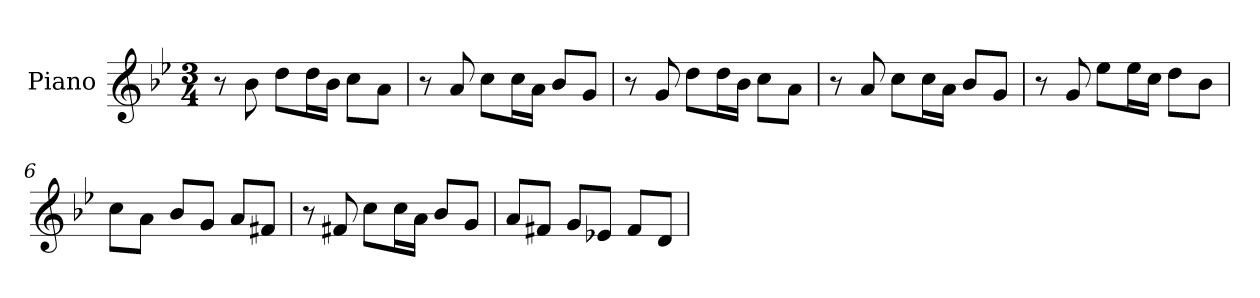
**kern	**text	**text	**text	**text
*part1	*part1	*part1	*part1	*part1
*staff1	*staff1	*staff1	*staff1	*staff1
*I"Piano	*	*	*	*
*I'Pno.	*	*	*	*
!!LO:PB:g=z
*clefG2	*	*	*	*
*k[b-e-]	*	*	*	*
*g:	*	*	*	*
*M3/4	*	*	*	*
*MM120	*	*	*	*
=1	=1	=1	=1	=1
!	!LO:LY:b:color=#000000	!LO:LY:b:color=#000000	!LO:LY:b:color=#000000	!LO:LY:b:color=#000000
8r	Gm:	i	Pedal: G	\!!Melody harmonized in thirds but not complete chords
8b-i\	.	.	.	.
8ddi\L	.	.	.	.
16ddi\L	.	.	.	.
16b-i\JJ	.	.	.	.
8cci\L	.	.	.	.
8ai\J	.	.	.	.
=2	=2	=2	=2	=2
8r	.	.	.	.
8ai/	.	.	.	.
8cci\L	.	.	.	.
16cci\L	.	.	.	.
16ai\JJ	.	.	.	.
8b-i/L	.	.	.	.
8gi/J	.	.	.	.
=3	=3	=3	=3	=3
8r	.	.	.	.
8gi/	.	.	.	.
8ddi\L	.	.	.	.
16ddi\L	.	.	.	.
16b-i\JJ	.	.	.	.
8cci\L	.	.	.	.
8ai\J	.	.	.	.
=4	=4	=4	=4	=4
8r	.	.	.	.
8ai/	.	.	.	.
8cci\L	.	.	.	.
16cci\L	.	.	.	.
16ai\JJ	.	.	.	.
8b-i/L	.	.	.	.
8gi/J	.	.	.	.
!!LO:LB:g=z
=5	=5	=5	=5	=5
8r	.	.	.	.
8gi/	.	.	.	.
8ee-i\L	.	.	.	.
16ee-i\L	.	.	.	.
16cci\JJ	.	.	.	.
8ddi\L	.	.	.	.
8b-i\J	.	.	.	.
=6	=6	=6	=6	=6
8cci\L	.	.	.	.
8ai\J	.	.	.	.
8b-i/L	.	.	.	.
8gi/J	.	.	.	.
8ai/L	.	.	.	.
8f#Xi/J	.	.	.	.
=7	=7	=7	=7	=7
8r	.	.	.	.
8f#Xi/	.	.	.	.
8cci\L	.	.	.	.
16cci\L	.	.	.	.
16ai\JJ	.	.	.	.
8b-i/L	.	.	.	.
8gi/J	.	.	.	.
=8	=8	=8	=8	=8
8ai/L	.	.	.	.
8f#Xi/J	.	.	.	.
8gi/L	.	.	.	.
8e-Xi/J	.	.	.	.
8f#i/L	.	.	.	.
8di/J	.	.	.	.
=	=	=	=	=
*-	*-	*-	*-	*-
